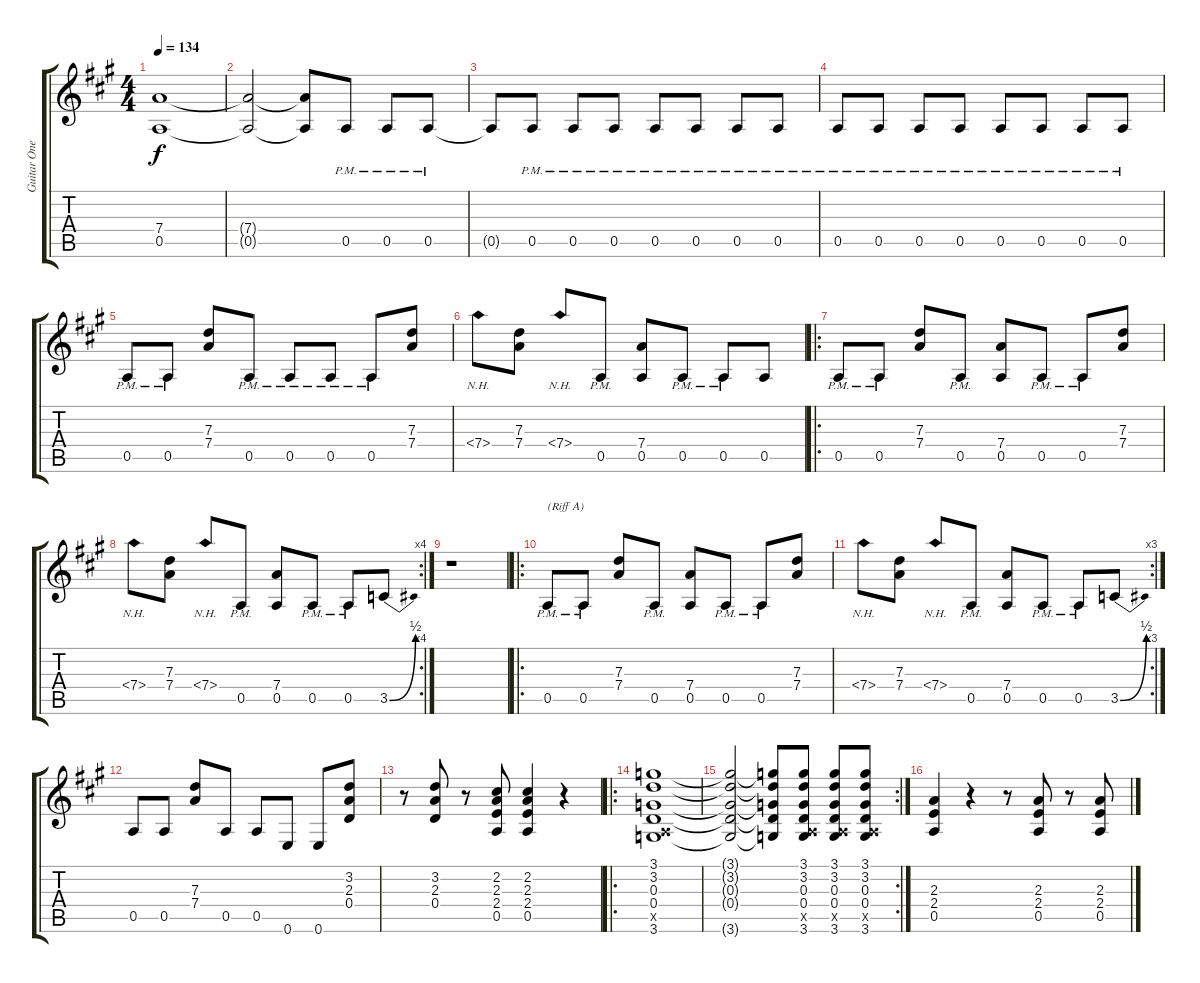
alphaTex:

\track ("Guitar One" "Guitar One") {instrument distortionguitar}
\staff {score tabs}
\tuning (E4 B3 G3 D3 A2 E2) {hide}
\ts (4 4)
\tempo 134
\clef g2
\ks a
(7.4 0.5).1{dy f instrument distortionguitar} |
(7.4{t} 0.5{t}).2 (7.4{t} 0.5{t}).8 0.5{pm}.8 0.5{pm}.8 0.5{pm}.8 |
0.5{t}.8 0.5{pm}.8 0.5{pm}.8 0.5{pm}.8 0.5{pm}.8 0.5{pm}.8 0.5{pm}.8 0.5{pm}.8 |
0.5{pm}.8 0.5{pm}.8 0.5{pm}.8 0.5{pm}.8 0.5{pm}.8 0.5{pm}.8 0.5{pm}.8 0.5{pm}.8 |
0.5{pm}.8 0.5{pm}.8 (7.3 7.4).8 0.5{pm}.8 0.5{pm}.8 0.5{pm}.8 0.5{pm}.8 (7.3 7.4).8 |
7.4{nh}.8 (7.3 7.4).8 7.4{nh}.8 0.5{pm}.8 (7.4 0.5).8 0.5{pm}.8 0.5{pm}.8 0.5.8 |
\ro
0.5{pm}.8 0.5{pm}.8 (7.3 7.4).8 0.5{pm}.8 (7.4 0.5).8 0.5{pm}.8 0.5{pm}.8 (7.3 7.4).8 |
\rc 4
7.4{nh}.8 (7.3 7.4).8 7.4{nh}.8 0.5{pm}.8 (7.4 0.5).8 0.5{pm}.8 0.5{pm}.8 3.5{be (bend 0 0 60 2)}.8 |
r.1 |
\ro
0.5{pm}.8{txt "(Riff A)"} 0.5{pm}.8 (7.3 7.4).8 0.5{pm}.8 (7.4 0.5).8 0.5{pm}.8 0.5{pm}.8 (7.3 7.4).8 |
\rc 3
7.4{nh}.8 (7.3 7.4).8 7.4{nh}.8 0.5{pm}.8 (7.4 0.5).8 0.5{pm}.8 0.5{pm}.8 3.5{be (bend 0 0 60 2)}.8 |
0.5.8 0.5.8 (7.3 7.4).8 0.5.8 0.5.8 0.6.8 0.6.8 (3.2 2.3 0.4).8 |
r.8 (3.2 2.3 0.4).8 r.8 (2.2 2.3 2.4 0.5).8 (2.2 2.3 2.4 0.5).4 r.4 |
\ro
(3.1 3.2 0.3 0.4 0.5{x} 3.6).1 |
\rc 2
(3.1{t} 3.2{t} 0.3{t} 0.4{t} 3.6{t}).2 (3.1{t} 3.2{t} 0.3{t} 0.4{t} 3.6{t}).8 (3.1 3.2 0.3 0.4 0.5{x} 3.6).8 (3.1 3.2 0.3 0.4 0.5{x} 3.6).8 (3.1 3.2 0.3 0.4 0.5{x} 3.6).8 |
(2.3 2.4 0.5).4 r.4 r.8 (2.3 2.4 0.5).8 r.8 (2.3 2.4 0.5).8
